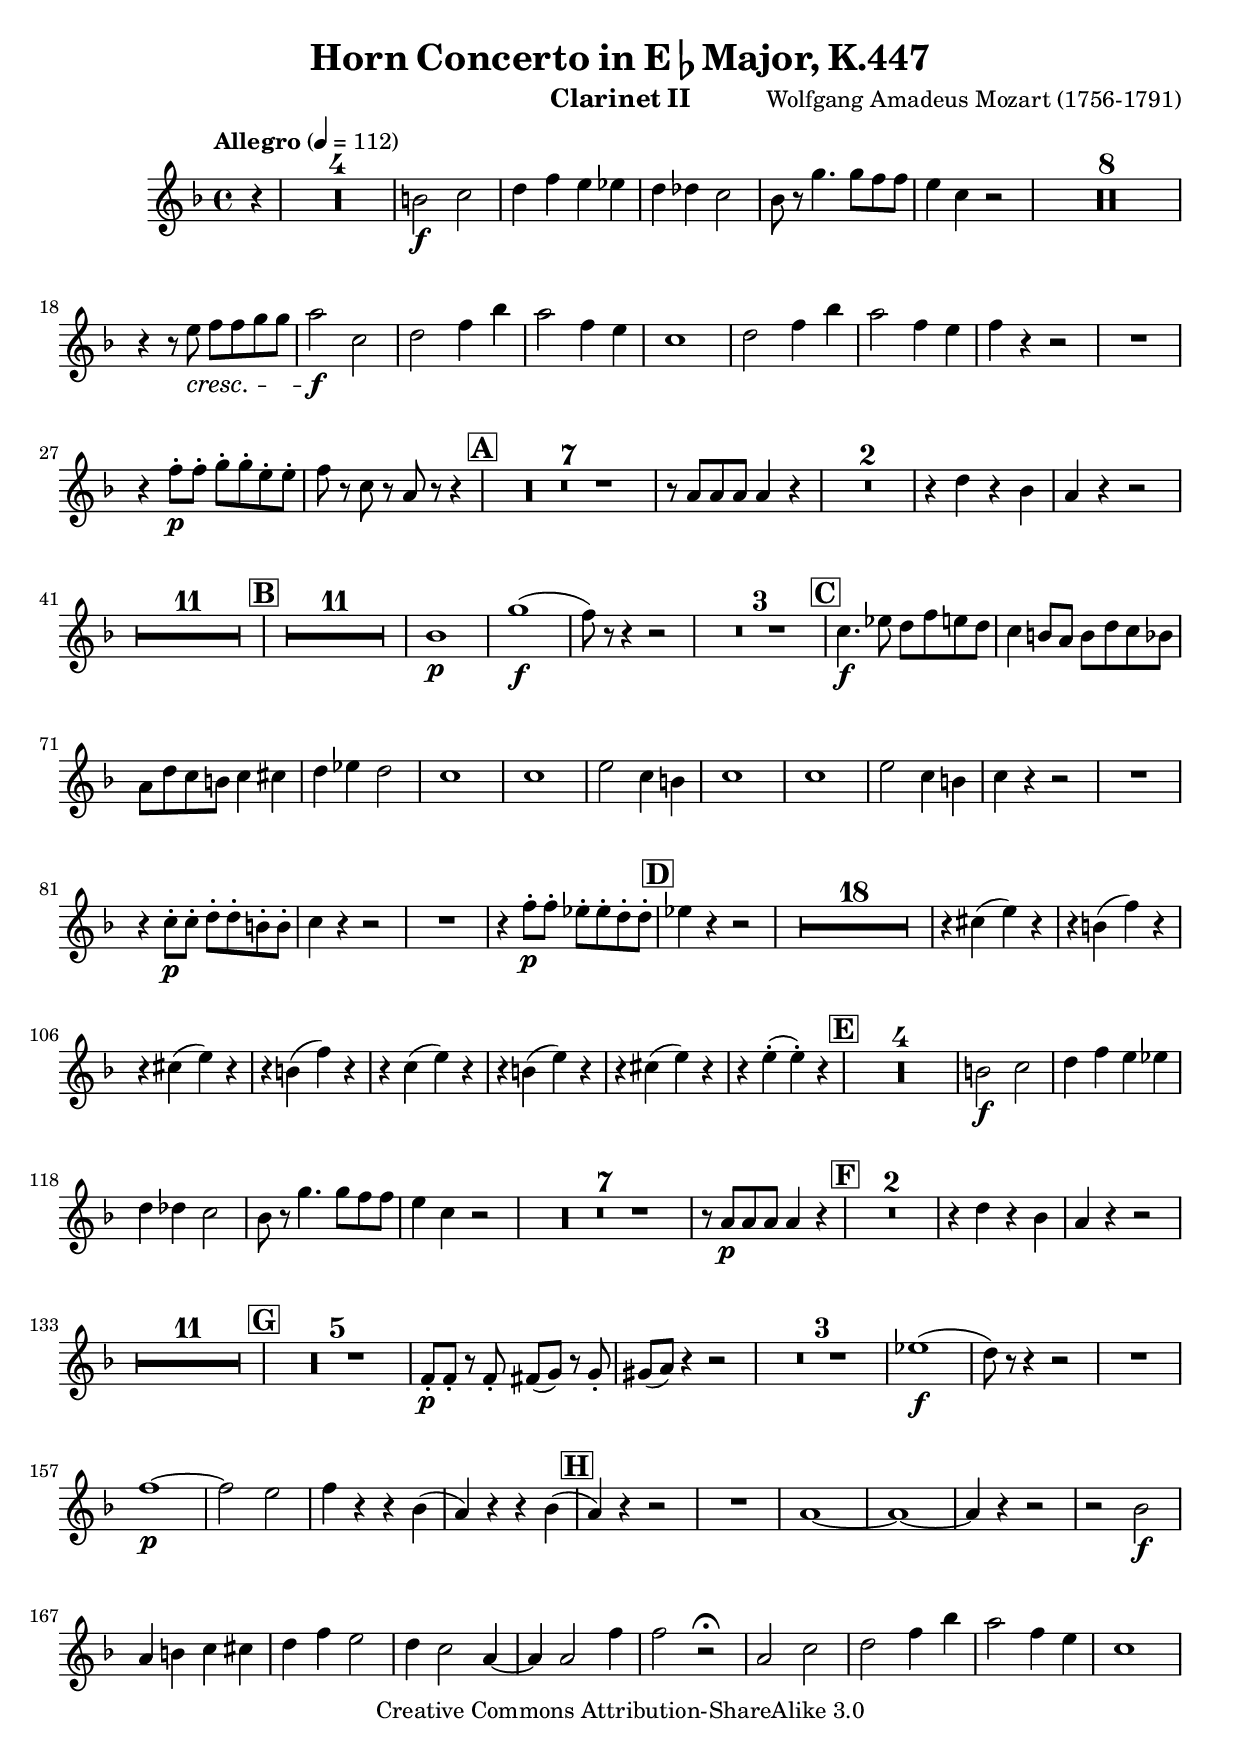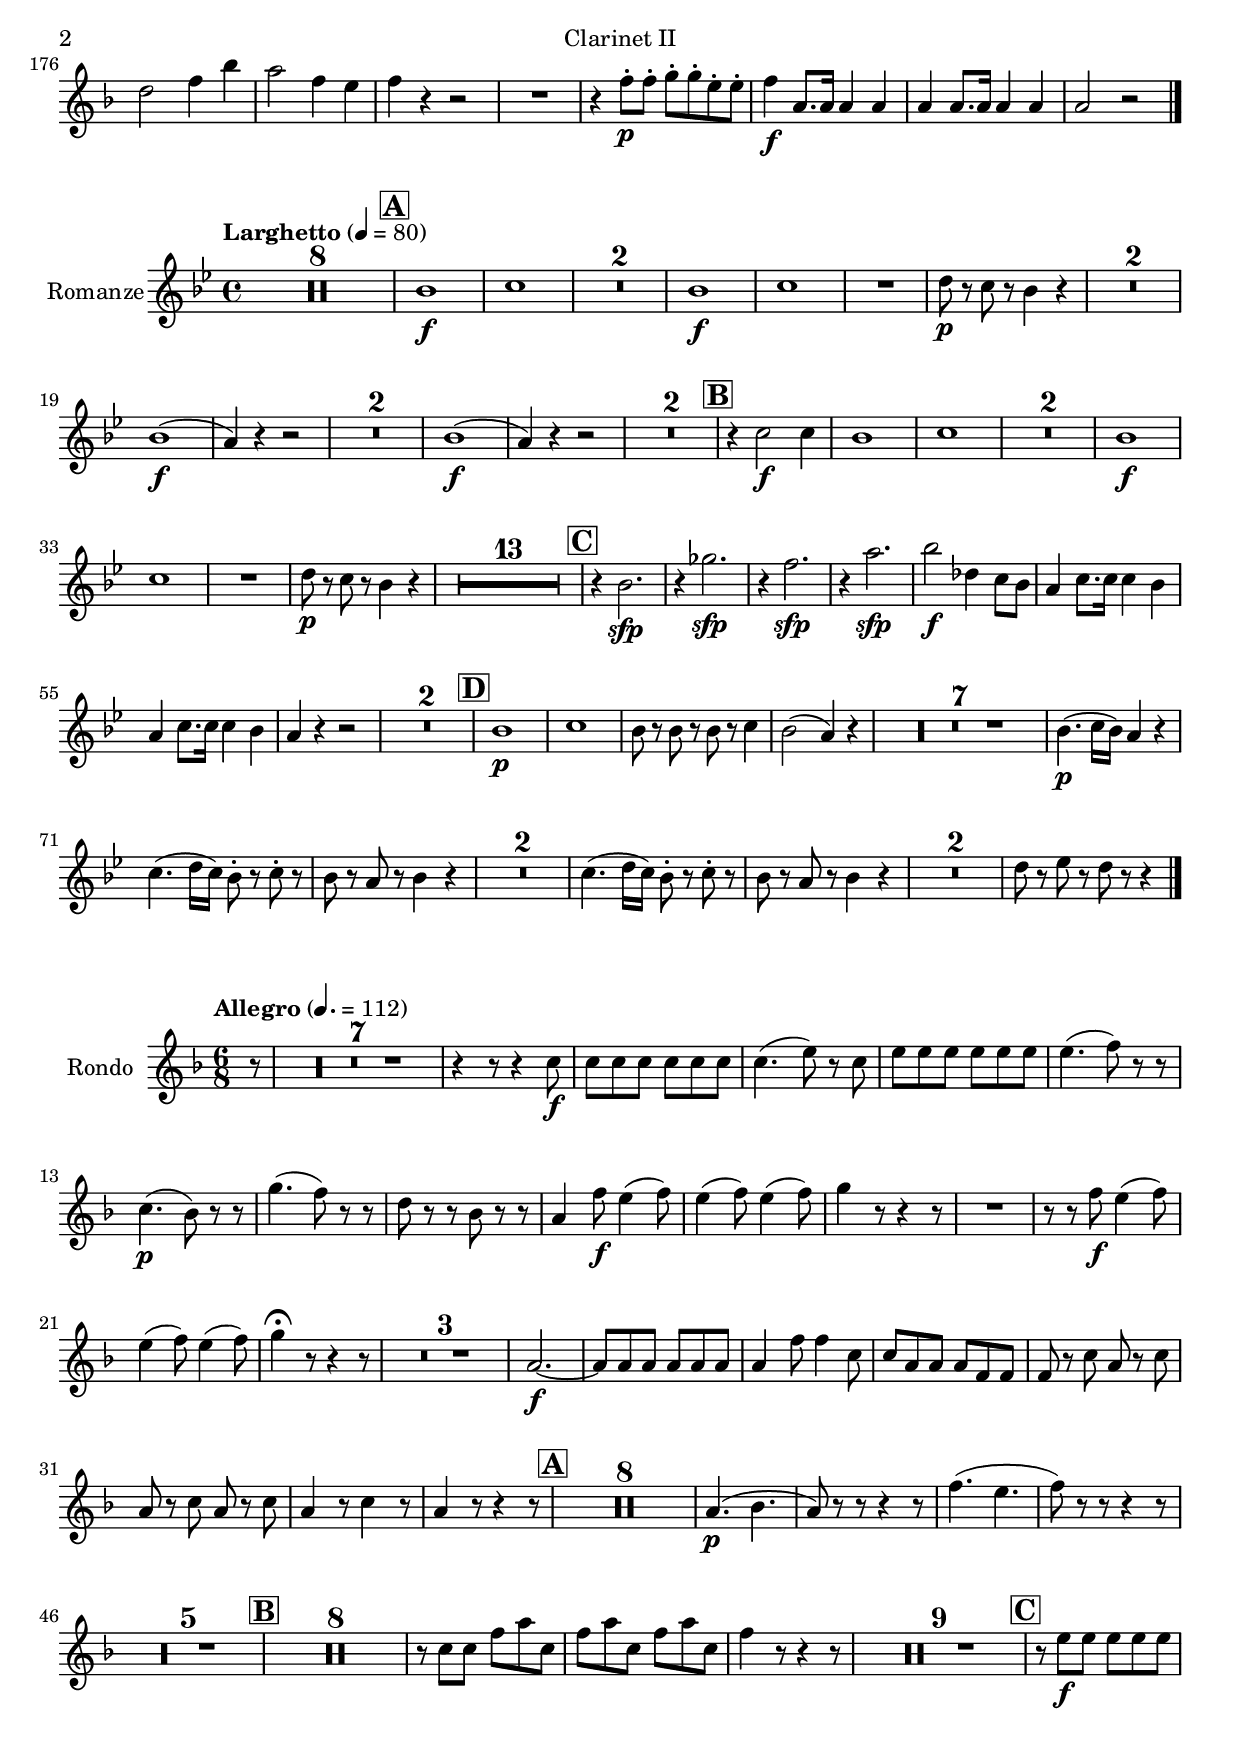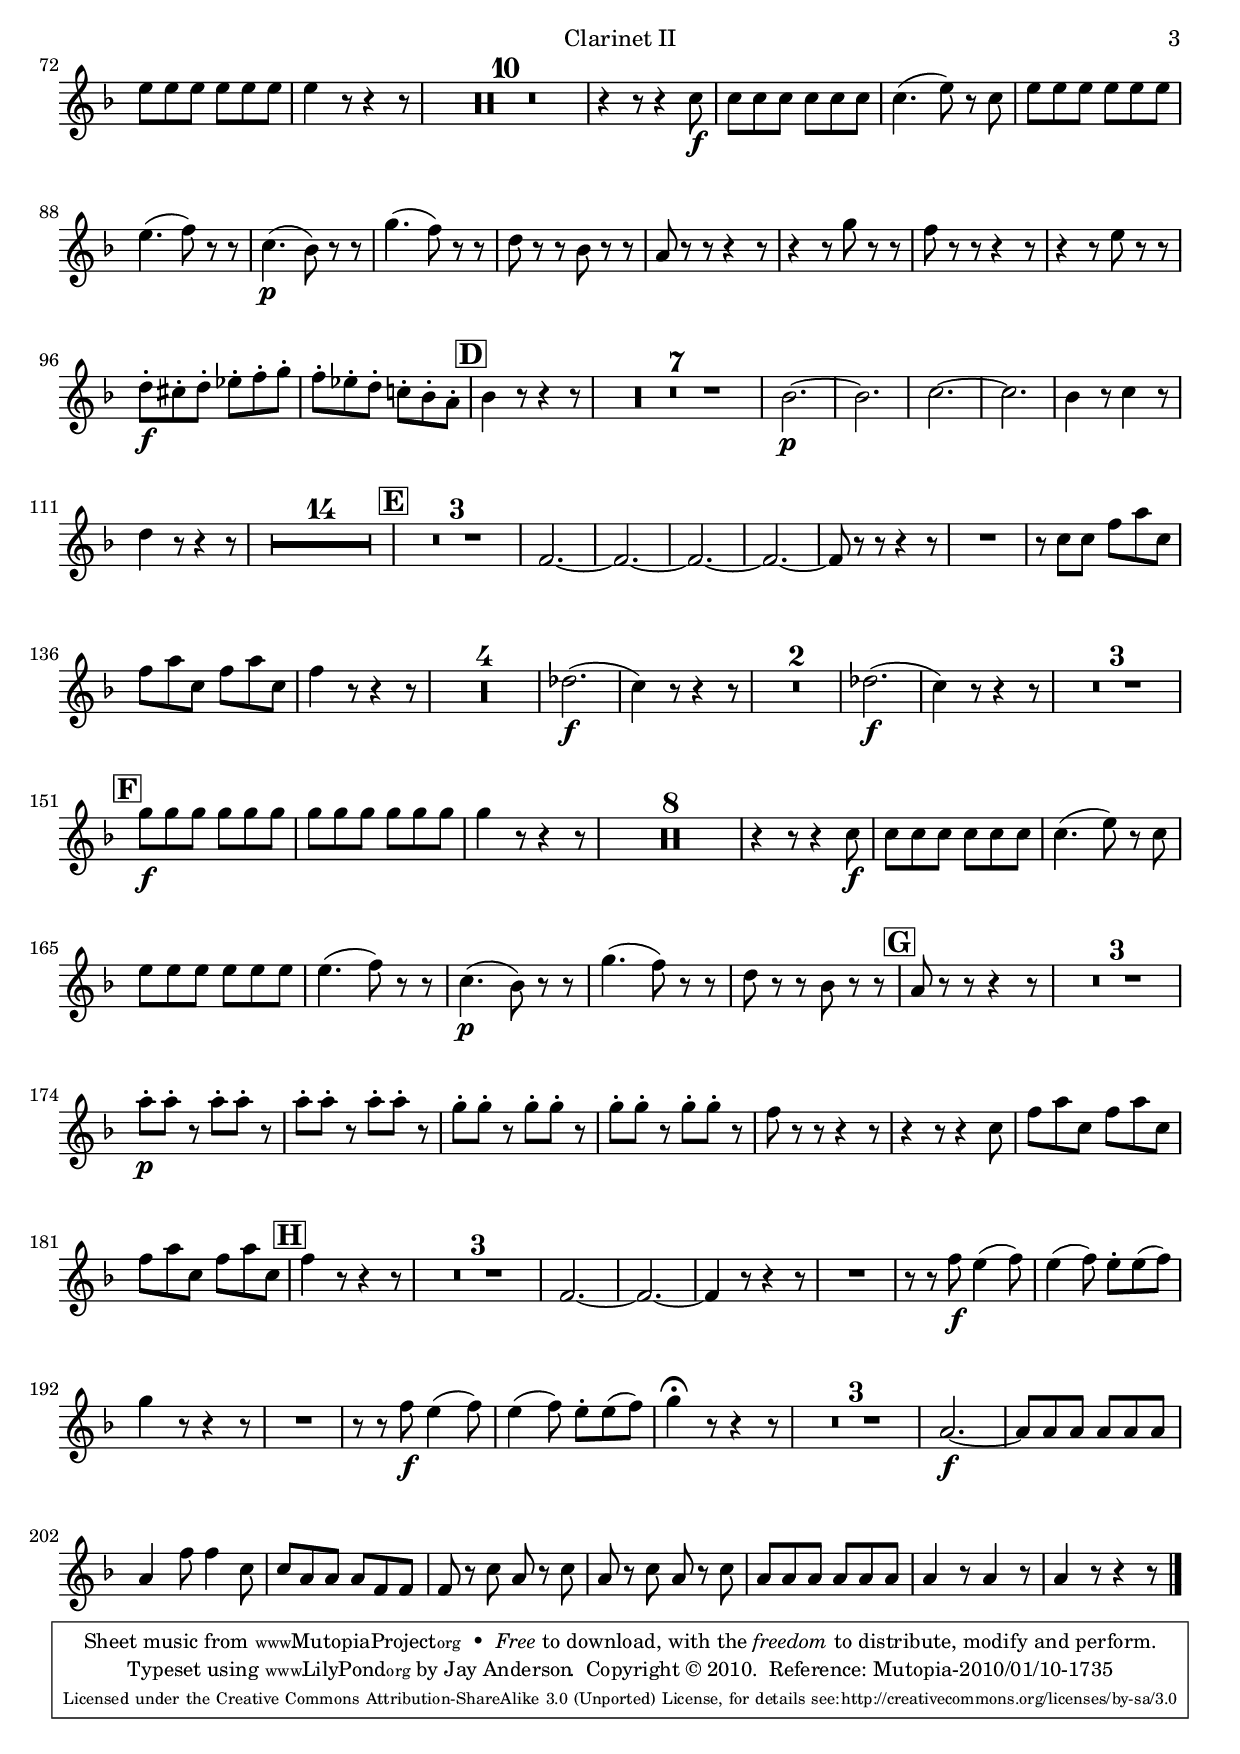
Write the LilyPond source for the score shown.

\version "2.13.9"

\version "2.13.9"

\include "defs.ily"

clarinetIIAllegro = \relative c''
{
  \clef treble
  \key f \major
  \transposition bes
  r4 |
  R1*4 |
  b2\f c |
  d4 f e ees |
  d des c2 |
  bes8 r g'4. g8 f f |
  e4 c r2 |
  R1*8 |
  \crescTextCresc
  r4 r8 e\< f f g g |
  a2\f c, |
  d f4 bes |
  a2 f4 e |
  c1 |
  d2 f4 bes |
  a2 f4 e |
  f r r2 |
  R1 |
  r4 f8-.\p f-. g-. g-. e-. e-. |
  f r c r a r r4 |
  R1*7 |
  r8 a a a a4 r |
  R1*2 |
  r4 d r bes |
  a r r2 |
  R1*22 |
  bes1\p |
  g'(\f |
  f8) r r4 r2 |
  R1*3 |
  c4.\f ees8 d f e d |
  c4 b8 a b d c bes |
  a d c b c4 cis |
  d ees d2 |
  c1 |
  c |
  e2 c4 b |
  c1 |
  c |
  e2 c4 b |
  c r r2 |
  R1 |
  r4 c8-.\p c-. d-. d-. b-. b-. |
  c4 r r2 |
  R1 |
  r4 f8-.\p f-. ees-. ees-. d-. d-. |
  ees4 r r2 |
  R1*18 |
  r4 cis( e) r |
  r b( f') r |
  r cis( e) r |
  r b( f') r |
  r c( e) r |
  r b( e) r |
  r cis( e) r |
  r e-.( e-.) r |
  R1*4 |
  b2\f c |
  d4 f e ees |
  d des c2 |
  bes8 r g'4. g8 f f |
  e4 c r2 |
  R1*7 |
  r8 a\p a a a4 r |
  R1*2 |
  r4 d r bes |
  a r r2 |
  R1*16 |
  f8-.\p f-. r f-. fis( g) r g-. |
  gis( a) r4 r2 |
  R1*3 |
  ees'1(\f |
  d8) r r4 r2 |
  R1 |
  f1~\p |
  f2 e |
  f4 r r bes,( |
  a) r r bes( |
  a) r r2 |
  R1 |
  a1~ |
  a~ |
  a4 r r2 |
  r2 bes2\f |
  a4 b c cis |
  d f e2 |
  d4 c2 a4~ |
  a a2 f'4 |
  f2 r\fermata |
  a,2 c |
  d2 f4 bes |
  a2 f4 e |
  c1 |
  d2 f4 bes |
  a2 f4 e |
  f r r2 |
  R1 |
  r4 f8-.\p f-. g-. g-. e-. e-. |
  f4\f a,8. a16 a4 a |
  a4 a8. a16 a4 a |
  a2 r |
}

clarinetIIRomanze = \relative c''
{
  \clef treble
  \key bes \major
  \transposition bes
  R1*8 |
  bes1\f |
  c |
  R1*2 |
  bes1\f |
  c |
  R1 |
  d8\p r c r bes4 r |
  R1*2 |
  bes1(\f |
  a4) r r2 |
  R1*2 |
  bes1(\f |
  a4) r r2 |
  R1*2 |
  r4 c2\f c4 |
  bes1 |
  c |
  R1*2 |
  bes1\f |
  c |
  R1 |
  d8\p r c r bes4 r |
  R1*13 |
  r4 bes2.\sfp |
  r4 ges'2.\sfp |
  r4 f2.\sfp |
  r4 a2.\sfp |
  bes2\f des,4 c8 bes |
  a4 c8. c16 c4 bes |
  a4 c8. c16 c4 bes |
  a r r2 |
  R1*2 |
  bes1\p |
  c |
  bes8 r bes r bes r c4 |
  bes2( a4) r |
  R1*7 |
  bes4.(\p c16 bes) a4 r |
  c4.( d16 c) bes8-. r c-. r |
  bes r a r bes4 r |
  R1*2 |
  c4.( d16 c) bes8-. r c-. r |
  bes r a r bes4 r |
  R1*2 |
  d8 r ees r d r r4 |
}

clarinetIIRondo = \relative c''
{
  \clef treble
  \key f \major
  \transposition bes
  r8 |
  R2.*7 |
  r4 r8 r4 c8\f |
  c c c c c c |
  c4.( e8) r c |
  e e e e e e |
  e4.( f8) r r |
  c4.(\p bes8) r r |
  g'4.( f8) r r |
  d r r bes r r |
  a4 f'8\f e4( f8) |
  e4( f8) e4( f8) |
  g4 r8 r4 r8 |
  R2. |
  r8 r f\f e4( f8) |
  e4( f8) e4( f8) |
  g4\fermata r8 r4 r8 |
  R2.*3 |
  a,2.~\f |
  a8 a a a a a |
  a4 f'8 f4 c8 |
  c a a a f f |
  f r c' a r c |
  a r c a r c |
  a4 r8 c4 r8 |
  a4 r8 r4 r8 |
  R2.*8 |
  a4.(\p bes |
  a8) r r r4 r8 |
  f'4.( e |
  f8) r r r4 r8 |
  R2.*13 |
  r8 c c f a c, |
  f a c, f a c, |
  f4 r8 r4 r8 |
  R2.*9 |
  r8 e\f e e e e |
  e e e e e e |
  e4 r8 r4 r8 |
  R2.*10 |
  r4 r8 r4 c8\f |
  c c c c c c |
  c4.( e8) r c |
  e e e e e e |
  e4.( f8) r r |
  c4.(\p bes8) r r |
  g'4.( f8) r r |
  d r r bes r r |
  a r r r4 r8 |
  r4 r8 g' r r |
  f r r r4 r8 |
  r4 r8 e r r |
  d-.\f cis-. d-. ees-. f-. g-. |
  f-. ees-. d-. c-. bes-. a-. |
  bes4 r8 r4 r8 |
  R2.*7 |
  bes2.~\p |
  bes |
  c~ |
  c |
  bes4 r8 c4 r8 |
  d4 r8 r4 r8 |
  R2.*17 |
  f,2.~ |
  f~ |
  f~ |
  f~ |
  f8 r r r4 r8 |
  R2. |
  r8 c' c f a c, |
  f a c, f a c, |
  f4 r8 r4 r8 |
  R2.*4 |
  des2.(\f |
  c4) r8 r4 r8 |
  R2.*2 |
  des2.(\f |
  c4) r8 r4 r8 |
  R2.*3 |
  g'8\f g g g g g |
  g g g g g g |
  g4 r8 r4 r8 |
  R2.*8 |
  r4 r8 r4 c,8\f |
  c c c c c c |
  c4.( e8) r c |
  e e e e e e |
  e4.( f8) r r |
  c4.(\p bes8) r r |
  g'4.( f8) r r |
  d r r bes r r |
  a r r r4 r8 |
  R2.*3 |
  a'8-.\p a-. r a-. a-. r |
  a8-. a-. r a-. a-. r |
  g8-. g-. r g-. g-. r |
  g8-. g-. r g-. g-. r |
  f r r r4 r8 |
  r4 r8 r4 c8 |
  f a c, f a c, |
  f a c, f a c, |
  f4 r8 r4 r8 |
  R2.*3 |
  f,2.~ |
  f~ |
  f4 r8 r4 r8 |
  R2. |
  r8 r f'\f e4( f8) |
  e4( f8) e-. e( f) |
  g4 r8 r4 r8 |
  R2. |
  r8 r f\f e4( f8) |
  e4( f8) e-. e( f) |
  g4\fermata r8 r4 r8 |
  R2.*3 |
  a,2.~\f |
  a8 a a a a a |
  a4 f'8 f4 c8 |
  c a a a f f |
  f r c' a r c |
  a r c a r c |
  a a a a a a |
  a4 r8 a4 r8 |
  a4 r8 r4 r8 |
}


\include "defs.ily"

instrument = \markup {Clarinet II}
\include "header.ily"

allegro = \clarinetIIAllegro
romanze = \clarinetIIRomanze
rondo = \clarinetIIRondo
\version "2.13.9"

\score
{
  \new Staff
  {
    << \allegro \outlineAllegro >>
  }
}

\score
{
  \new Staff
  {
    \set Staff.instrumentName = "Romanze"
    << \romanze \outlineRomanze >>
  }
}

\score
{
  \new Staff
  {
    \set Staff.instrumentName = "Rondo"
    << \rondo \outlineRondo >>
  }
}

